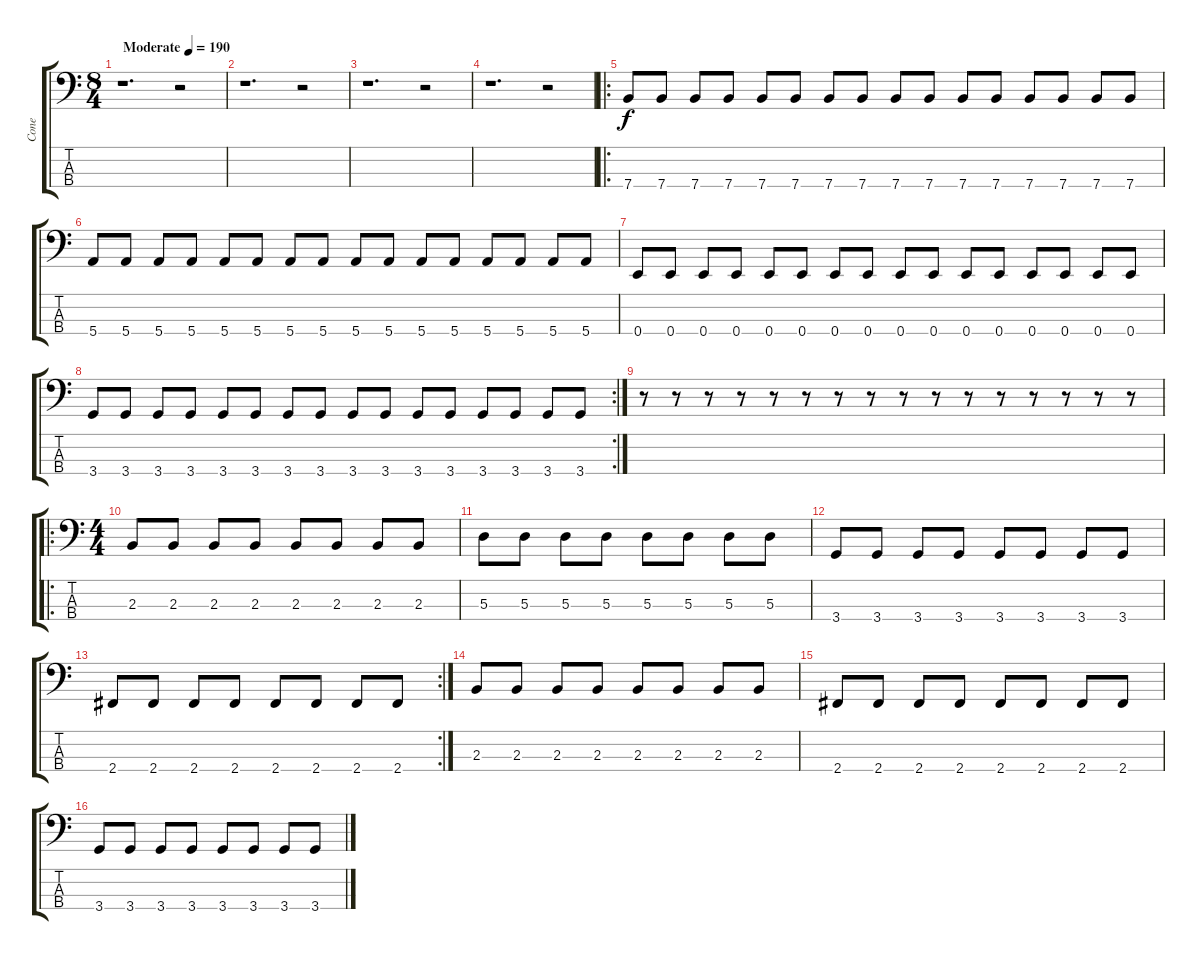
\track ("Cone" "Cone") {instrument electricbasspick}
\staff {score tabs}
\tuning (G2 D2 A1 E1) {hide}
\ts (8 4)
\section ("" "")
\tempo (190 "Moderate")
\clef f4
\ks c
r.1{d dy f instrument electricbasspick} r.2 |
r.1{d} r.2 |
r.1{d} r.2 |
r.1{d} r.2 |
\ro
\section ("" "")
7.4.8 7.4.8 7.4.8 7.4.8 7.4.8 7.4.8 7.4.8 7.4.8 7.4.8 7.4.8 7.4.8 7.4.8 7.4.8 7.4.8 7.4.8 7.4.8 |
5.4.8 5.4.8 5.4.8 5.4.8 5.4.8 5.4.8 5.4.8 5.4.8 5.4.8 5.4.8 5.4.8 5.4.8 5.4.8 5.4.8 5.4.8 5.4.8 |
0.4.8 0.4.8 0.4.8 0.4.8 0.4.8 0.4.8 0.4.8 0.4.8 0.4.8 0.4.8 0.4.8 0.4.8 0.4.8 0.4.8 0.4.8 0.4.8 |
\rc 2
3.4.8 3.4.8 3.4.8 3.4.8 3.4.8 3.4.8 3.4.8 3.4.8 3.4.8 3.4.8 3.4.8 3.4.8 3.4.8 3.4.8 3.4.8 3.4.8 |
\section ("" "")
r.8 r.8 r.8 r.8 r.8 r.8 r.8 r.8 r.8 r.8 r.8 r.8 r.8 r.8 r.8 r.8 |
\ro
\ts (4 4)
\section ("" "")
2.3.8 2.3.8 2.3.8 2.3.8 2.3.8 2.3.8 2.3.8 2.3.8 |
5.3.8 5.3.8 5.3.8 5.3.8 5.3.8 5.3.8 5.3.8 5.3.8 |
3.4.8 3.4.8 3.4.8 3.4.8 3.4.8 3.4.8 3.4.8 3.4.8 |
\rc 2
2.4.8 2.4.8 2.4.8 2.4.8 2.4.8 2.4.8 2.4.8 2.4.8 |
2.3.8 2.3.8 2.3.8 2.3.8 2.3.8 2.3.8 2.3.8 2.3.8 |
2.4.8 2.4.8 2.4.8 2.4.8 2.4.8 2.4.8 2.4.8 2.4.8 |
3.4.8 3.4.8 3.4.8 3.4.8 3.4.8 3.4.8 3.4.8 3.4.8
